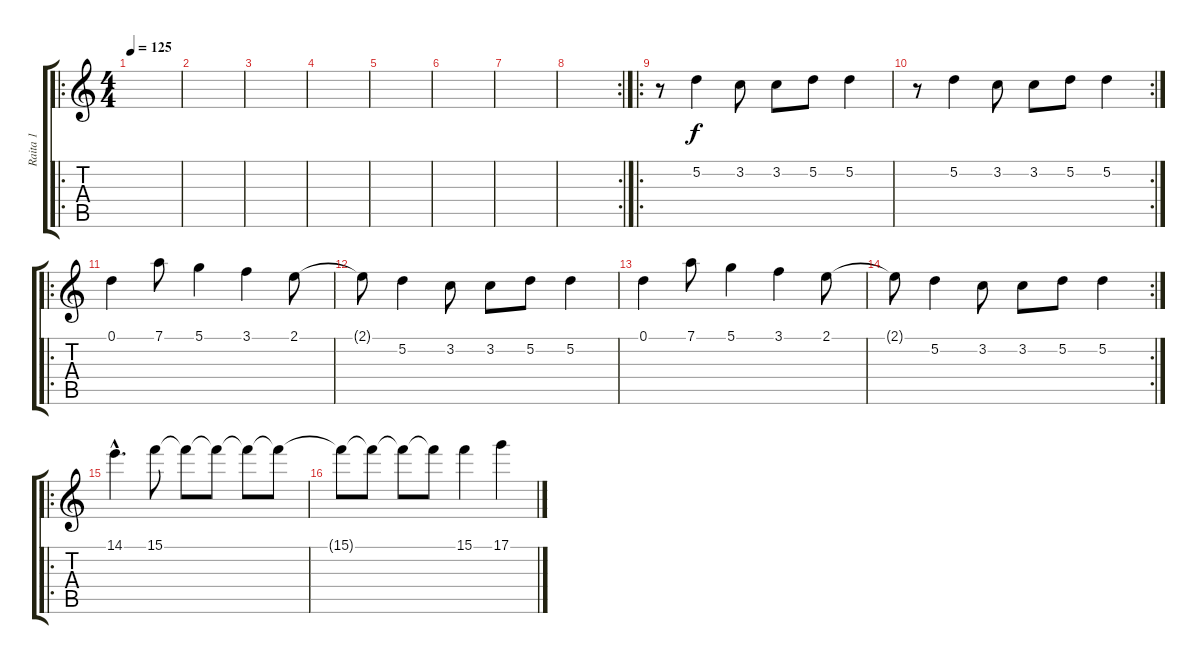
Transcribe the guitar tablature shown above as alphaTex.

\track ("Raita 1" "Raita 1") {instrument distortionguitar}
\staff {score tabs}
\tuning (D4 A3 F3 C3 G2 D2) {hide}
\ro
\ts (4 4)
\tempo 125
\clef g2
\ks c
|
|
|
|
|
|
|
\rc 2
|
\ro
r.8 5.2.4 3.2.8 3.2.8 5.2.8 5.2.4 |
\rc 2
r.8 5.2.4 3.2.8 3.2.8 5.2.8 5.2.4 |
\ro
0.1.4 7.1.8 5.1.4 3.1.4 2.1.8 |
2.1{t}.8 5.2.4 3.2.8 3.2.8 5.2.8 5.2.4 |
0.1.4 7.1.8 5.1.4 3.1.4 2.1.8 |
\rc 2
2.1{t}.8 5.2.4 3.2.8 3.2.8 5.2.8 5.2.4 |
\ro
14.1{hac}.4{d} 15.1.8 15.1{t}.8 15.1{t}.8 15.1{t}.8 15.1{t}.8 |
15.1{t}.8 15.1{t}.8 15.1{t}.8 15.1{t}.8 15.1.4 17.1.4
